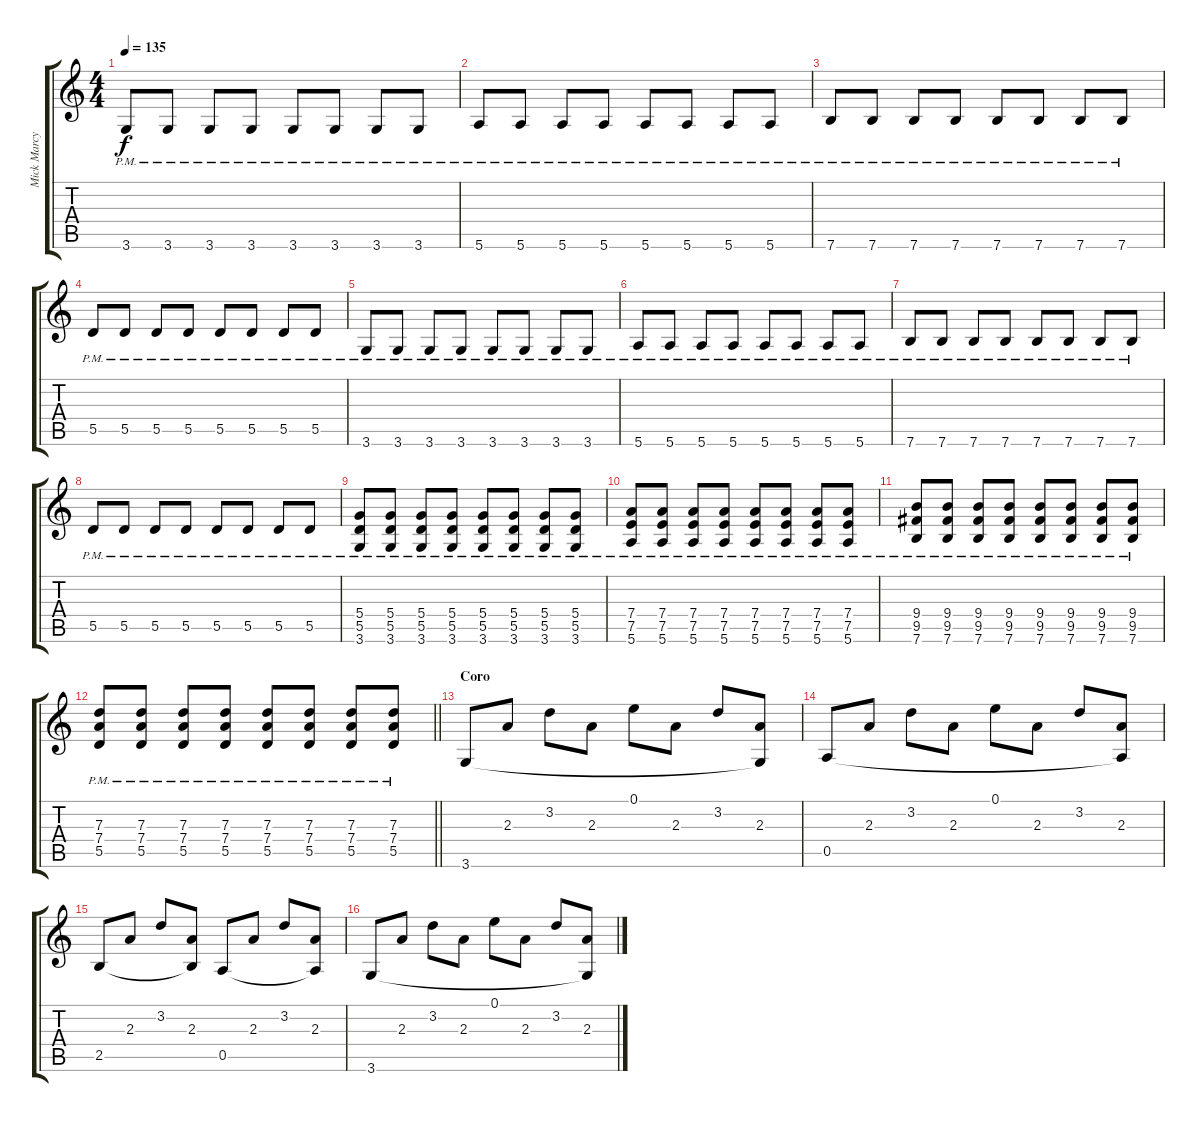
\track ("Mick Marcy" "Mick Marcy") {instrument electricguitarclean}
\staff {score tabs}
\tuning (E4 B3 G3 D3 A2 E2) {hide}
\ts (4 4)
\tempo 135
\clef g2
\ks c
3.6{pm}.8{dy f} 3.6{pm}.8 3.6{pm}.8 3.6{pm}.8 3.6{pm}.8 3.6{pm}.8 3.6{pm}.8 3.6{pm}.8 |
5.6{pm}.8 5.6{pm}.8 5.6{pm}.8 5.6{pm}.8 5.6{pm}.8 5.6{pm}.8 5.6{pm}.8 5.6{pm}.8 |
7.6{pm}.8 7.6{pm}.8 7.6{pm}.8 7.6{pm}.8 7.6{pm}.8 7.6{pm}.8 7.6{pm}.8 7.6{pm}.8 |
5.5{pm}.8 5.5{pm}.8 5.5{pm}.8 5.5{pm}.8 5.5{pm}.8 5.5{pm}.8 5.5{pm}.8 5.5{pm}.8 |
3.6{pm}.8 3.6{pm}.8 3.6{pm}.8 3.6{pm}.8 3.6{pm}.8 3.6{pm}.8 3.6{pm}.8 3.6{pm}.8 |
5.6{pm}.8 5.6{pm}.8 5.6{pm}.8 5.6{pm}.8 5.6{pm}.8 5.6{pm}.8 5.6{pm}.8 5.6{pm}.8 |
7.6{pm}.8 7.6{pm}.8 7.6{pm}.8 7.6{pm}.8 7.6{pm}.8 7.6{pm}.8 7.6{pm}.8 7.6{pm}.8 |
5.5{pm}.8 5.5{pm}.8 5.5{pm}.8 5.5{pm}.8 5.5{pm}.8 5.5{pm}.8 5.5{pm}.8 5.5{pm}.8 |
(5.4{pm} 5.5{pm} 3.6{pm}).8 (5.4{pm} 5.5{pm} 3.6{pm}).8 (5.4{pm} 5.5{pm} 3.6{pm}).8 (5.4{pm} 5.5{pm} 3.6{pm}).8 (5.4{pm} 5.5{pm} 3.6{pm}).8 (5.4{pm} 5.5{pm} 3.6{pm}).8 (5.4{pm} 5.5{pm} 3.6{pm}).8 (5.4{pm} 5.5{pm} 3.6{pm}).8 |
(7.4{pm} 7.5{pm} 5.6{pm}).8 (7.4{pm} 7.5{pm} 5.6{pm}).8 (7.4{pm} 7.5{pm} 5.6{pm}).8 (7.4{pm} 7.5{pm} 5.6{pm}).8 (7.4{pm} 7.5{pm} 5.6{pm}).8 (7.4{pm} 7.5{pm} 5.6{pm}).8 (7.4{pm} 7.5{pm} 5.6{pm}).8 (7.4{pm} 7.5{pm} 5.6{pm}).8 |
(9.4{pm} 9.5{pm} 7.6{pm}).8 (9.4{pm} 9.5{pm} 7.6{pm}).8 (9.4{pm} 9.5{pm} 7.6{pm}).8 (9.4{pm} 9.5{pm} 7.6{pm}).8 (9.4{pm} 9.5{pm} 7.6{pm}).8 (9.4{pm} 9.5{pm} 7.6{pm}).8 (9.4{pm} 9.5{pm} 7.6{pm}).8 (9.4{pm} 9.5{pm} 7.6{pm}).8 |
\barLineRight lightlight
(7.3{pm} 7.4{pm} 5.5{pm}).8 (7.3{pm} 7.4{pm} 5.5{pm}).8 (7.3{pm} 7.4{pm} 5.5{pm}).8 (7.3{pm} 7.4{pm} 5.5{pm}).8 (7.3{pm} 7.4{pm} 5.5{pm}).8 (7.3{pm} 7.4{pm} 5.5{pm}).8 (7.3{pm} 7.4{pm} 5.5{pm}).8 (7.3{pm} 7.4{pm} 5.5{pm}).8 |
\section ("" "Coro")
3.6.8 2.3.8 3.2.8 2.3.8 0.1.8 2.3.8 3.2.8 (2.3 3.6{t}).8 |
0.5.8 2.3.8 3.2.8 2.3.8 0.1.8 2.3.8 3.2.8 (2.3 0.5{t}).8 |
2.5.8 2.3.8 3.2.8 (2.3 2.5{t}).8 0.5.8 2.3.8 3.2.8 (2.3 0.5{t}).8 |
3.6.8 2.3.8 3.2.8 2.3.8 0.1.8 2.3.8 3.2.8 (2.3 3.6{t}).8
